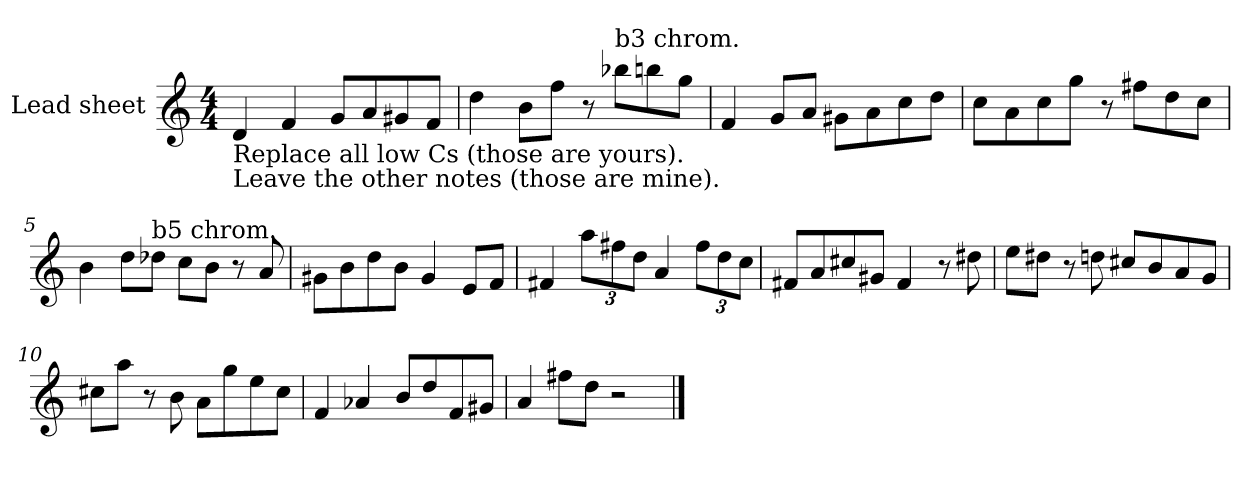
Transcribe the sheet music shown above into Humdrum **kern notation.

**kern
*part1
*staff1
*I"Lead sheet
*clefG2
*k[]
*M4/4
=1
!LO:TX:b:t=Replace all low Cs (those are yours).
!LO:TX:b:t=Leave the other notes (those are mine).
4d/
4f/
8g/L
8a/
8g#X/
8f/J
=2
4dd\
8b\L
8ff\J
8r
!LO:TX:a:t=b3 chrom.
8bb-X\L
8bbn\
8gg\J
=3
4f/
8g/L
8a/J
8g#X\L
8a\
8cc\
8dd\J
=4
8cc\L
8a\
8cc\
8gg\J
8r
8ff#X\L
8dd\
8cc\J
!!LO:LB:g=z
=5
4b\
8dd\L
!LO:TX:a:t=b5 chrom.
8dd-X\J
8cc\L
8b\J
8r
8a/
=6
8g#X\L
8b\
8dd\
8b\J
4g#/
8e/L
8f/J
=7
4f#X/
*Xbrackettup
12aa\L
12ff#X\
12dd\J
4a/
12ff#\L
12dd\
12cc\J
=8
8f#X/L
8a/
8cc#X/
8g#X/J
4f#/
8r
8dd#X\
!!LO:LB:g=z
=9
8ee\L
8dd#X\J
8r
8ddn\
8cc#X/L
8b/
8a/
8g/J
=10
8cc#X\L
8aa\J
8r
8b\
8a\L
8gg\
8ee\
8cc#\J
=11
4f/
4a-X/
8b/L
8dd/
8f/
8g#X/J
=12
4a/
8ff#X\L
8dd\J
2r
==
*-
